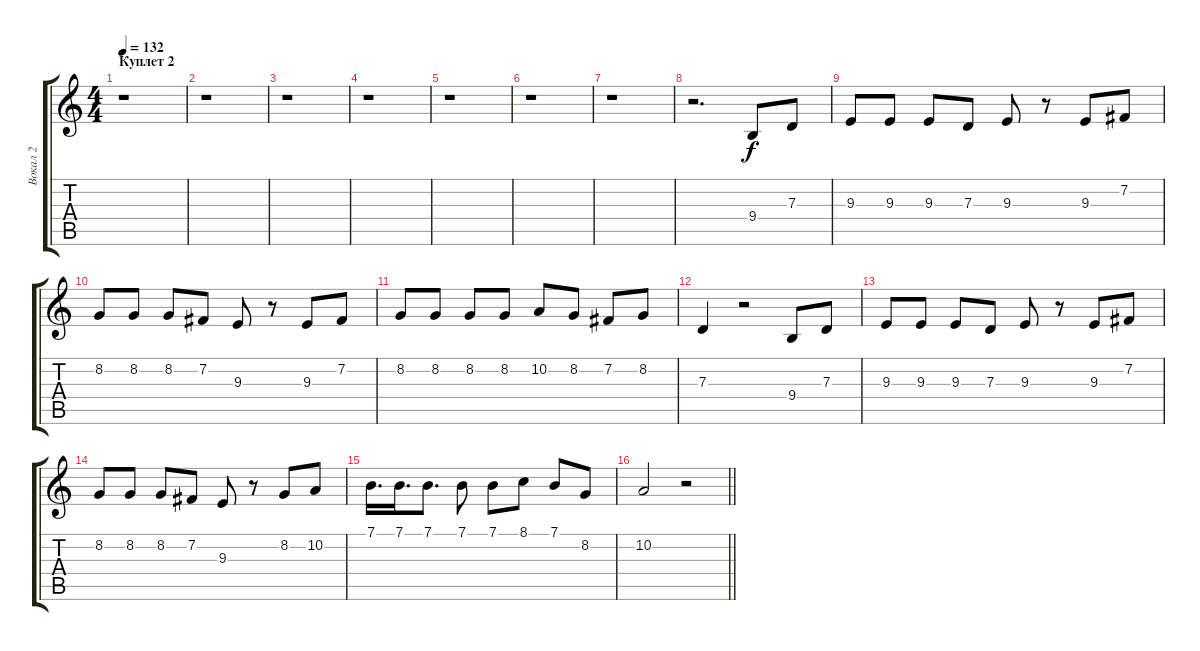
\track ("Вокал 2" "Вокал 2") {instrument sopranosax}
\staff {score tabs}
\tuning (E4 B3 G3 D3 A2 E2) {hide}
\ts (4 4)
\section ("" "Куплет 2")
\tempo 132
\clef g2
\ks c
r.1{dy f} |
r.1 |
r.1 |
r.1 |
r.1 |
r.1 |
r.1 |
r.2{d} 9.4.8 7.3.8 |
9.3.8 9.3.8 9.3.8 7.3.8 9.3.8 r.8 9.3.8 7.2.8 |
8.2.8 8.2.8 8.2.8 7.2.8 9.3.8 r.8 9.3.8 7.2.8 |
8.2.8 8.2.8 8.2.8 8.2.8 10.2.8 8.2.8 7.2.8 8.2.8 |
7.3.4 r.2 9.4.8 7.3.8 |
9.3.8 9.3.8 9.3.8 7.3.8 9.3.8 r.8 9.3.8 7.2.8 |
8.2.8 8.2.8 8.2.8 7.2.8 9.3.8 r.8 8.2.8 10.2.8 |
7.1.16{d} 7.1.16{d} 7.1.8{d} 7.1.8 7.1.8 8.1.8 7.1.8 8.2.8 |
\barLineRight lightlight
10.2.2 r.2
